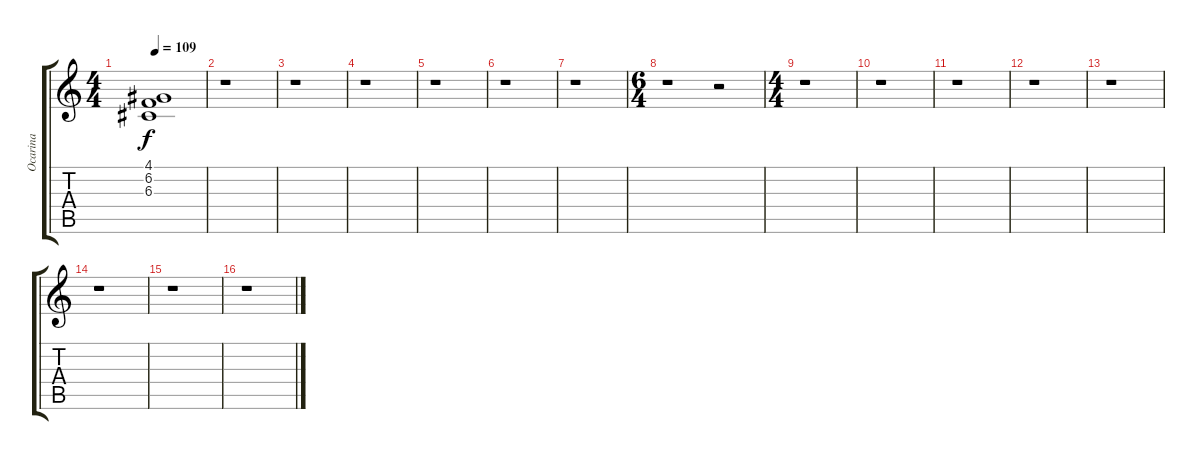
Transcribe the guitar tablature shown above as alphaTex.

\track ("Ocarina" "Ocarina") {instrument ocarina}
\staff {score tabs}
\tuning (E4 B3 G3 D3 A2 E2) {hide}
\ts (4 4)
\tempo 109
\clef g2
\ks c
(4.1{t} 6.2{t} 6.3{t}).1{dy f} |
r.1 |
r.1 |
r.1 |
r.1 |
r.1 |
r.1 |
\ts (6 4)
r.1 r.2 |
\ts (4 4)
r.1 |
r.1 |
r.1 |
r.1 |
r.1 |
r.1 |
r.1 |
r.1
